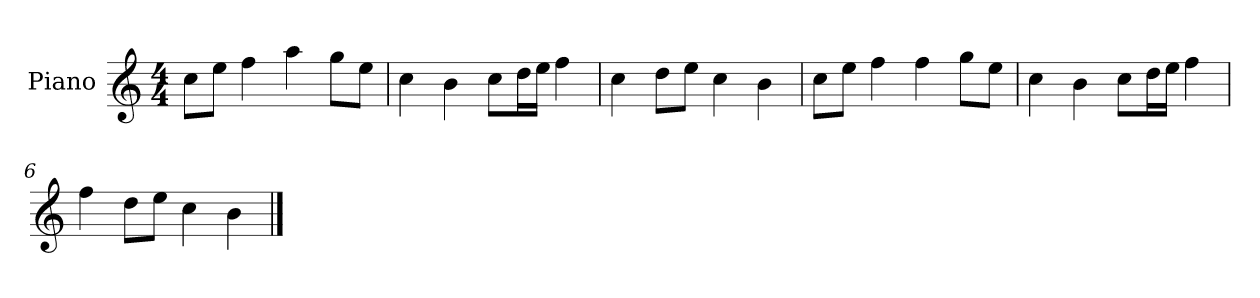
**kern
*part1
*staff1
*I"Piano
*I'P-no
*clefG2
*k[]
*M4/4
*MM90
=1
8cc\L
8ee\J
4ff\
4aa\
8gg\L
8ee\J
=2
4cc\
4b\
8cc\L
16dd\L
16ee\JJ
4ff\
=3
4cc\
8dd\L
8ee\J
4cc\
4b\
=4
8cc\L
8ee\J
4ff\
4ff\
8gg\L
8ee\J
=5
4cc\
4b\
8cc\L
16dd\L
16ee\JJ
4ff\
=6
4ff\
8dd\L
8ee\J
4cc\
4b\
==
*-
